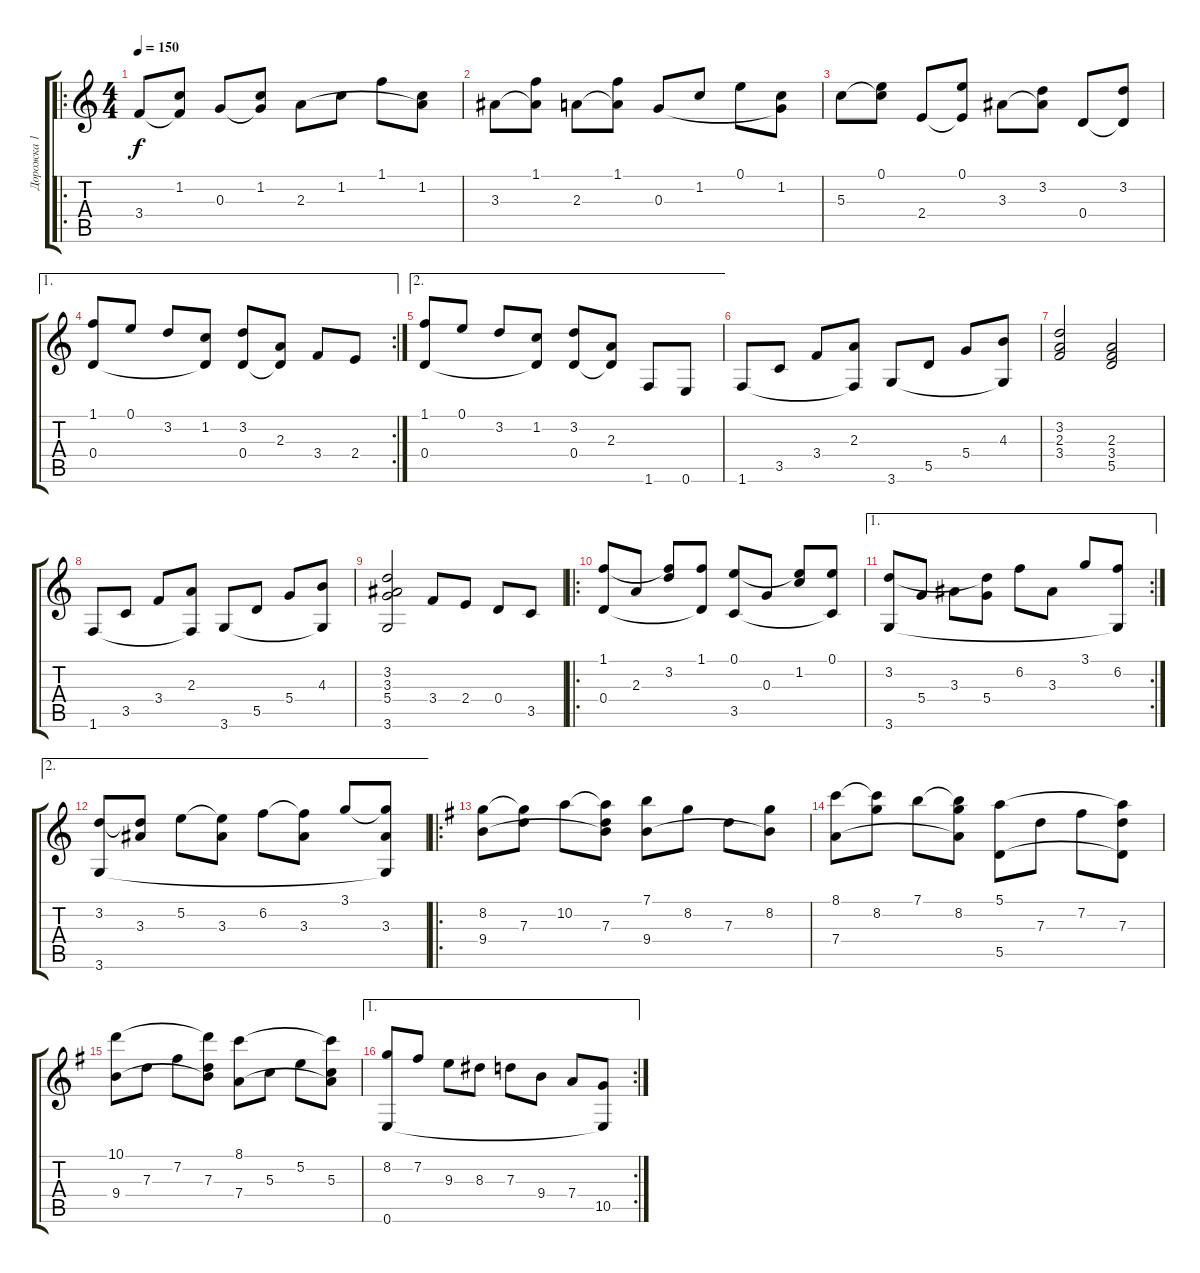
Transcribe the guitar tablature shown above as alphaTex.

\track ("Дорожка 1" "Дорожка 1") {instrument acousticguitarnylon}
\staff {score tabs}
\tuning (E4 B3 G3 D3 A2 E2) {hide}
\ro
\ts (4 4)
\tempo 150
\clef g2
\ks aminor
3.4.8{dy f} (1.2 3.4{t}).8 0.3.8 (1.2 0.3{t}).8 2.3.8 1.2.8 1.1.8 (1.2 2.3{t}).8 |
3.3.8 (1.1 3.3{t}).8 2.3.8 (1.1 2.3{t}).8 0.3.8 1.2.8 0.1.8 (1.2 0.3{t}).8 |
5.3.8 (0.1 5.3{t}).8 2.4.8 (0.1 2.4{t}).8 3.3.8 (3.2 3.3{t}).8 0.4.8 (3.2 0.4{t}).8 |
\ae 1
\rc 2
(1.1 0.4).8 0.1.8 3.2.8 (1.2 0.4{t}).8 (3.2 0.4).8 (2.3 0.4{t}).8 3.4.8 2.4.8 |
\ae 2
(1.1 0.4).8 0.1.8 3.2.8 (1.2 0.4{t}).8 (3.2 0.4).8 (2.3 0.4{t}).8 1.6.8 0.6.8 |
1.6.8 3.5.8 3.4.8 (2.3 1.6{t}).8 3.6.8 5.5.8 5.4.8 (4.3 3.6{t}).8 |
(3.2 2.3 3.4).2 (2.3 3.4 5.5).2 |
1.6.8 3.5.8 3.4.8 (2.3 1.6{t}).8 3.6.8 5.5.8 5.4.8 (4.3 3.6{t}).8 |
(3.2 3.3 5.4 3.6).2 3.4.8 2.4.8 0.4.8 3.5.8 |
\ro
(1.1 0.4).8 2.3.8 (1.1{t} 3.2).8 (1.1 0.4{t}).8 (0.1 3.5).8 0.3.8 (0.1{t} 1.2).8 (0.1 3.5{t}).8 |
\ae 1
\rc 2
(3.2 3.6).8 5.4.8 3.3.8 (3.2{t} 5.4).8 6.2.8 3.3.8 3.1.8 (6.2 3.6{t}).8 |
\ae 2
(3.2 3.6).8 (3.2{t} 3.3).8 5.2.8 (5.2{t} 3.3).8 6.2.8 (6.2{t} 3.3).8 3.1.8 (3.1{t} 3.3 3.6{t}).8 |
\ro
\ks g
(8.2 9.4).8 (8.2{t} 7.3).8 10.2.8 (10.2{t} 7.3 9.4{t}).8 (7.1 9.4).8 8.2.8 7.3.8 (8.2 9.4{t}).8 |
(8.1 7.4).8 (8.1{t} 8.2).8 7.1.8 (7.1{t} 8.2 7.4{t}).8 (5.1 5.5).8 7.3.8 7.2.8 (5.1{t} 7.3 5.5{t}).8 |
(10.1 9.4).8 7.3.8 7.2.8 (10.1{t} 7.3 9.4{t}).8 (8.1 7.4).8 5.3.8 5.2.8 (8.1{t} 5.3 7.4{t}).8 |
\ae 1
\rc 2
(8.2 0.6).8 7.2.8 9.3.8 8.3.8 7.3.8 9.4.8 7.4.8 (10.5 0.6{t}).8
